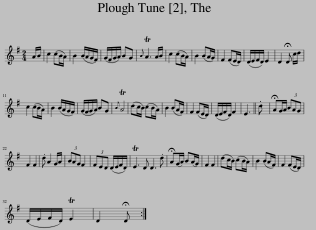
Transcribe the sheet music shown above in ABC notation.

X:1
L:1/8
M:2/4
I:linebreak $
K:G
V:1 treble
V:1
 A/B/ | c2 (cB/A/) | B2 (B/A/G/F/) | (G/F/G/A/) BG |{B} TA3 A/B/ | %5
 c2 (cB/A/) | B2 (BA/G/) | F2 (FE/D/) | (D/E/F/D/) E2 | D2 !fermata!D c/d/ |$ %10
 c2 (cB/A/) | B2 (B/A/G/F/) | (G/F/G/A/) BG |{B} TA4 | (dc/B/) (cB/A/) | %15
 B2 (BA/F/) | F2 (FE/D/) | (D/E/F/D/) F2 | E3 || .d | %20
 !fermata!AG/A/ (3BAG |$ F2 F2 | .d A2 G/A/ | (3BAG F2 | (3FED (D/E/F/D/) | %25
 TE3 D D3 .d | !fermata!A(G/A/) B(A/G/) | F2 F2 | (dc/B/) (cB/A/) | B2 (BA/F/) | %30
 F2 (FE/D/) |$ (D/E/F/D/) TE2 | D2 !fermata!D :| %33
